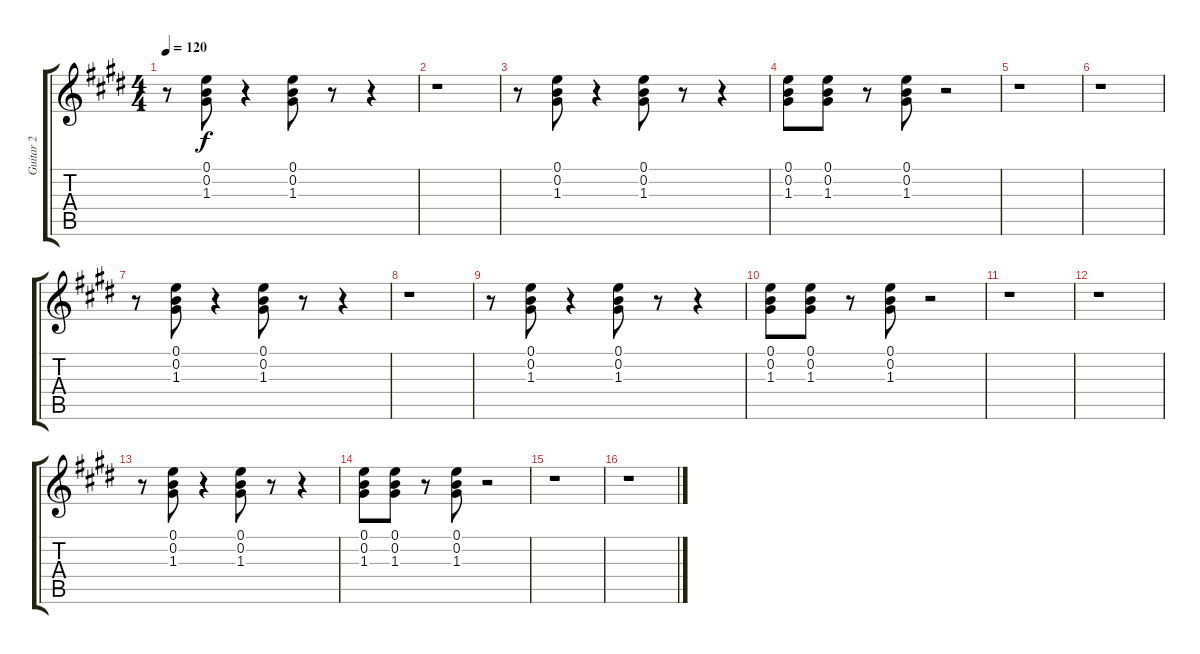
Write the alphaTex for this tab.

\track ("Guitar 2" "Guitar 2") {instrument distortionguitar}
\staff {score tabs}
\tuning (E4 B3 G3 D3 A2 E2) {hide}
\ts (4 4)
\tempo 120
\clef g2
\ks e
r.8{dy f} (0.1 0.2 1.3).8 r.4 (0.1 0.2 1.3).8 r.8 r.4 |
r.1 |
r.8 (0.1 0.2 1.3).8 r.4 (0.1 0.2 1.3).8 r.8 r.4 |
(0.1 0.2 1.3).8 (0.1 0.2 1.3).8 r.8 (0.1 0.2 1.3).8 r.2 |
r.1 |
r.1 |
r.8 (0.1 0.2 1.3).8 r.4 (0.1 0.2 1.3).8 r.8 r.4 |
r.1 |
r.8 (0.1 0.2 1.3).8 r.4 (0.1 0.2 1.3).8 r.8 r.4 |
(0.1 0.2 1.3).8 (0.1 0.2 1.3).8 r.8 (0.1 0.2 1.3).8 r.2 |
r.1 |
r.1 |
r.8 (0.1 0.2 1.3).8 r.4 (0.1 0.2 1.3).8 r.8 r.4 |
(0.1 0.2 1.3).8 (0.1 0.2 1.3).8 r.8 (0.1 0.2 1.3).8 r.2 |
r.1 |
r.1
